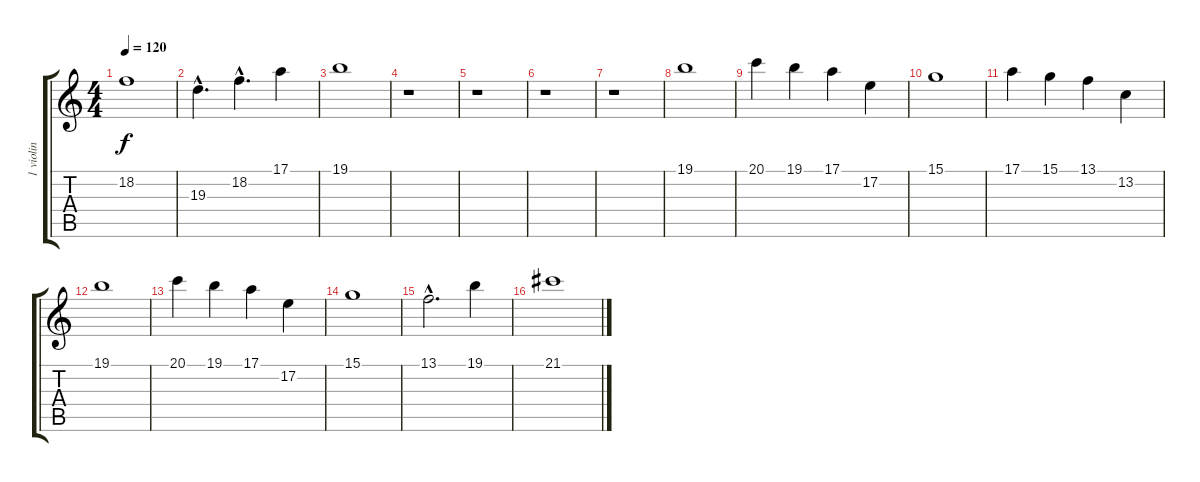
\track ("1 violin" "1 violin") {instrument stringensemble1}
\staff {score tabs}
\tuning (E4 B3 G3 D3 A2 E2) {hide}
\ts (4 4)
\tempo 120
\clef g2
\ks c
18.2.1{dy f} |
19.3{hac}.4{d} 18.2{hac}.4{d} 17.1.4 |
19.1.1 |
r.1 |
r.1 |
r.1 |
r.1 |
19.1.1 |
20.1.4 19.1.4 17.1.4 17.2.4 |
15.1.1 |
17.1.4 15.1.4 13.1.4 13.2.4 |
19.1.1 |
20.1.4 19.1.4 17.1.4 17.2.4 |
15.1.1 |
13.1{hac}.2{d} 19.1.4 |
21.1.1
